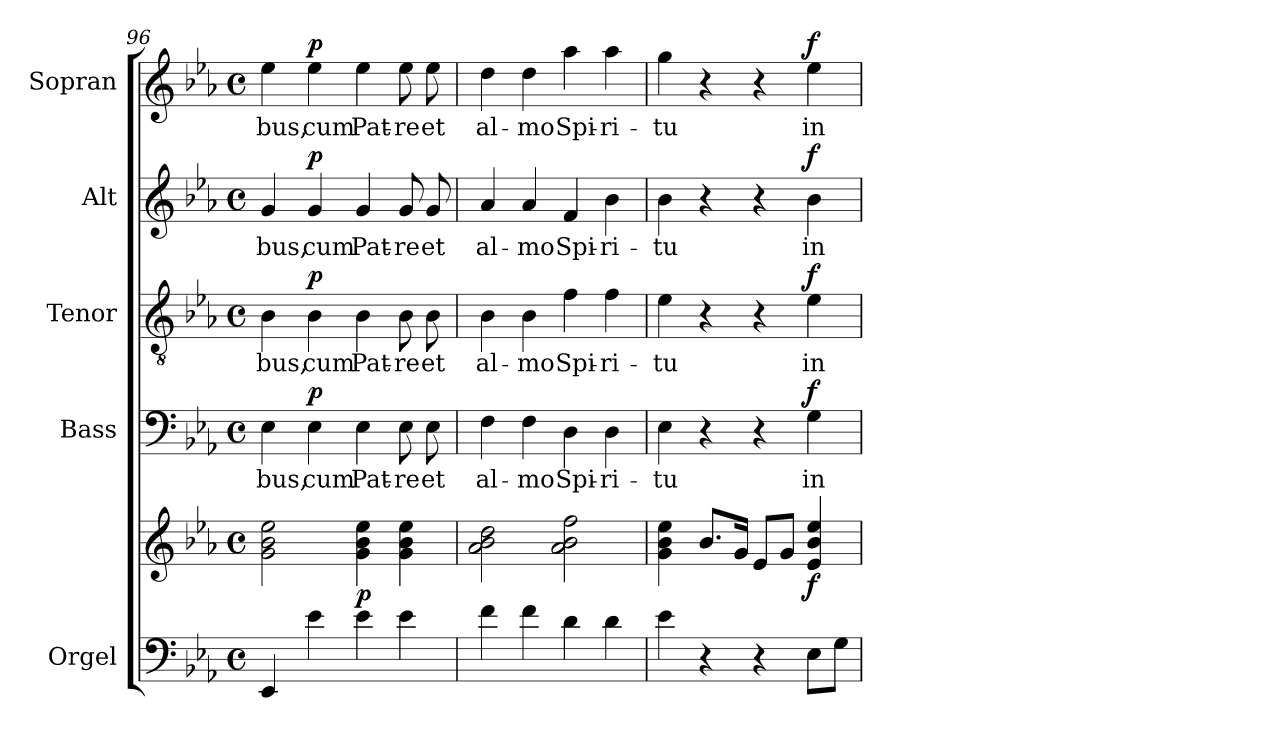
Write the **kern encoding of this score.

**kern	**kern	**dynam	**kern	**text	**dynam	**kern	**text	**dynam	**kern	**text	**dynam	**kern	**text	**dynam
*part5	*part5	*part5	*part4	*part4	*part4	*part3	*part3	*part3	*part2	*part2	*part2	*part1	*part1	*part1
*staff6	*staff5	*staff5/6	*staff4	*staff4	*staff4	*staff3	*staff3	*staff3	*staff2	*staff2	*staff2	*staff1	*staff1	*staff1
*I"Orgel	*	*	*I"Bass	*	*	*I"Tenor	*	*	*I"Alt	*	*	*I"Sopran	*	*
*I'Org.	*	*	*I'B.	*	*	*I'T.	*	*	*I'A.	*	*	*I'S.	*	*
*clefF4	*clefG2	*	*clefF4	*	*	*clefGv2	*	*	*clefG2	*	*	*clefG2	*	*
*k[b-e-a-]	*k[b-e-a-]	*	*k[b-e-a-]	*	*	*k[b-e-a-]	*	*	*k[b-e-a-]	*	*	*k[b-e-a-]	*	*
*E-:	*E-:	*	*E-:	*	*	*E-:	*	*	*E-:	*	*	*E-:	*	*
*M4/4	*M4/4	*	*M4/4	*	*	*M4/4	*	*	*M4/4	*	*	*M4/4	*	*
*met(c)	*met(c)	*	*met(c)	*	*	*met(c)	*	*	*met(c)	*	*	*met(c)	*	*
=96	=96	=96	=96	=96	=96	=96	=96	=96	=96	=96	=96	=96	=96	=96
!	!	!	!	!LO:LY:b	!	!	!LO:LY:b	!	!	!LO:LY:b	!	!	!LO:LY:b	!
4EE-/	2g\ 2b-\ 2ee-\	.	4E-\	-bus,	.	4B-\	-bus,	.	4g/	-bus,	.	4ee-\	-bus,	.
!	!	!	!	!LO:LY:b	!LO:DY:a	!	!LO:LY:b	!LO:DY:a	!	!LO:LY:b	!LO:DY:a	!	!LO:LY:b	!LO:DY:a
4e-\	.	.	4E-\	cum	p	4B-\	cum	p	4g/	cum	p	4ee-\	cum	p
!	!	!LO:DY:b	!	!LO:LY:b	!	!	!LO:LY:b	!	!	!LO:LY:b	!	!	!LO:LY:b	!
4e-\	4g\ 4b-\ 4ee-\	p	4E-\	Pat-	.	4B-\	Pat-	.	4g/	Pat-	.	4ee-\	Pat-	.
!	!	!	!	!LO:LY:b	!	!	!LO:LY:b	!	!	!LO:LY:b	!	!	!LO:LY:b	!
4e-\	4g\ 4b-\ 4ee-\	.	8E-\	-re	.	8B-\	-re	.	8g/	-re	.	8ee-\	-re	.
!	!	!	!	!LO:LY:b	!	!	!LO:LY:b	!	!	!LO:LY:b	!	!	!LO:LY:b	!
.	.	.	8E-\	et	.	8B-\	et	.	8g/	et	.	8ee-\	et	.
=97	=97	=97	=97	=97	=97	=97	=97	=97	=97	=97	=97	=97	=97	=97
!	!	!	!	!LO:LY:b	!	!	!LO:LY:b	!	!	!LO:LY:b	!	!	!LO:LY:b	!
4f\	2a-\ 2b-\ 2dd\	.	4F\	al-	.	4B-\	al-	.	4a-/	al-	.	4dd\	al-	.
!	!	!	!	!LO:LY:b	!	!	!LO:LY:b	!	!	!LO:LY:b	!	!	!LO:LY:b	!
4f\	.	.	4F\	-mo	.	4B-\	-mo	.	4a-/	-mo	.	4dd\	-mo	.
!	!	!	!	!LO:LY:b	!	!	!LO:LY:b	!	!	!LO:LY:b	!	!	!LO:LY:b	!
4d\	2a-\ 2b-\ 2ff\	.	4D\	Spi-	.	4f\	Spi-	.	4f/	Spi-	.	4aa-\	Spi-	.
!	!	!	!	!LO:LY:b	!	!	!LO:LY:b	!	!	!LO:LY:b	!	!	!LO:LY:b	!
4d\	.	.	4D\	-ri-	.	4f\	-ri-	.	4b-\	-ri-	.	4aa-\	-ri-	.
=98	=98	=98	=98	=98	=98	=98	=98	=98	=98	=98	=98	=98	=98	=98
!	!	!	!	!LO:LY:b	!	!	!LO:LY:b	!	!	!LO:LY:b	!	!	!LO:LY:b	!
4e-\	4g\ 4b-\ 4ee-\	.	4E-\	-tu	.	4e-\	-tu	.	4b-\	-tu	.	4gg\	-tu	.
4r	8.b-/L	.	4r	.	.	4r	.	.	4r	.	.	4r	.	.
.	16g/Jk	.	.	.	.	.	.	.	.	.	.	.	.	.
4r	8e-/L	.	4r	.	.	4r	.	.	4r	.	.	4r	.	.
.	8g/J	.	.	.	.	.	.	.	.	.	.	.	.	.
!	!	!LO:DY:b	!	!LO:LY:b	!LO:DY:a	!	!LO:LY:b	!LO:DY:a	!	!LO:LY:b	!LO:DY:a	!	!LO:LY:b	!LO:DY:a
8E-\L	4e-/ 4b-/ 4ee-/	f	4G\	in	f	4e-\	in	f	4b-\	in	f	4ee-\	in	f
8G\J	.	.	.	.	.	.	.	.	.	.	.	.	.	.
=	=	=	=	=	=	=	=	=	=	=	=	=	=	=
*-	*-	*-	*-	*-	*-	*-	*-	*-	*-	*-	*-	*-	*-	*-
